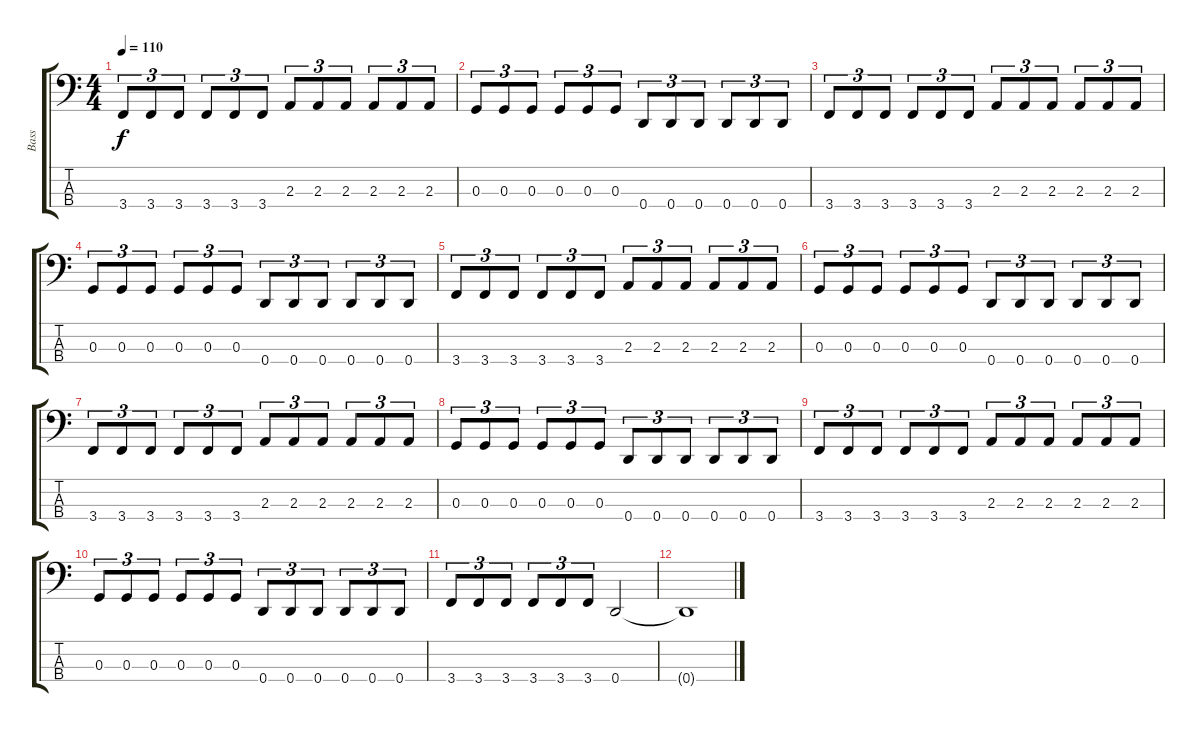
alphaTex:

\track ("Bass" "Bass") {instrument electricbassfinger}
\staff {score tabs}
\tuning (F2 C2 G1 D1) {hide}
\ts (4 4)
\tempo 110
\clef f4
\ks c
3.4.8{tu (3 2) dy f} 3.4.8{tu (3 2)} 3.4.8{tu (3 2)} 3.4.8{tu (3 2)} 3.4.8{tu (3 2)} 3.4.8{tu (3 2)} 2.3.8{tu (3 2)} 2.3.8{tu (3 2)} 2.3.8{tu (3 2)} 2.3.8{tu (3 2)} 2.3.8{tu (3 2)} 2.3.8{tu (3 2)} |
0.3.8{tu (3 2)} 0.3.8{tu (3 2)} 0.3.8{tu (3 2)} 0.3.8{tu (3 2)} 0.3.8{tu (3 2)} 0.3.8{tu (3 2)} 0.4.8{tu (3 2)} 0.4.8{tu (3 2)} 0.4.8{tu (3 2)} 0.4.8{tu (3 2)} 0.4.8{tu (3 2)} 0.4.8{tu (3 2)} |
3.4.8{tu (3 2)} 3.4.8{tu (3 2)} 3.4.8{tu (3 2)} 3.4.8{tu (3 2)} 3.4.8{tu (3 2)} 3.4.8{tu (3 2)} 2.3.8{tu (3 2)} 2.3.8{tu (3 2)} 2.3.8{tu (3 2)} 2.3.8{tu (3 2)} 2.3.8{tu (3 2)} 2.3.8{tu (3 2)} |
0.3.8{tu (3 2)} 0.3.8{tu (3 2)} 0.3.8{tu (3 2)} 0.3.8{tu (3 2)} 0.3.8{tu (3 2)} 0.3.8{tu (3 2)} 0.4.8{tu (3 2)} 0.4.8{tu (3 2)} 0.4.8{tu (3 2)} 0.4.8{tu (3 2)} 0.4.8{tu (3 2)} 0.4.8{tu (3 2)} |
3.4.8{tu (3 2)} 3.4.8{tu (3 2)} 3.4.8{tu (3 2)} 3.4.8{tu (3 2)} 3.4.8{tu (3 2)} 3.4.8{tu (3 2)} 2.3.8{tu (3 2)} 2.3.8{tu (3 2)} 2.3.8{tu (3 2)} 2.3.8{tu (3 2)} 2.3.8{tu (3 2)} 2.3.8{tu (3 2)} |
0.3.8{tu (3 2)} 0.3.8{tu (3 2)} 0.3.8{tu (3 2)} 0.3.8{tu (3 2)} 0.3.8{tu (3 2)} 0.3.8{tu (3 2)} 0.4.8{tu (3 2)} 0.4.8{tu (3 2)} 0.4.8{tu (3 2)} 0.4.8{tu (3 2)} 0.4.8{tu (3 2)} 0.4.8{tu (3 2)} |
3.4.8{tu (3 2)} 3.4.8{tu (3 2)} 3.4.8{tu (3 2)} 3.4.8{tu (3 2)} 3.4.8{tu (3 2)} 3.4.8{tu (3 2)} 2.3.8{tu (3 2)} 2.3.8{tu (3 2)} 2.3.8{tu (3 2)} 2.3.8{tu (3 2)} 2.3.8{tu (3 2)} 2.3.8{tu (3 2)} |
0.3.8{tu (3 2)} 0.3.8{tu (3 2)} 0.3.8{tu (3 2)} 0.3.8{tu (3 2)} 0.3.8{tu (3 2)} 0.3.8{tu (3 2)} 0.4.8{tu (3 2)} 0.4.8{tu (3 2)} 0.4.8{tu (3 2)} 0.4.8{tu (3 2)} 0.4.8{tu (3 2)} 0.4.8{tu (3 2)} |
3.4.8{tu (3 2)} 3.4.8{tu (3 2)} 3.4.8{tu (3 2)} 3.4.8{tu (3 2)} 3.4.8{tu (3 2)} 3.4.8{tu (3 2)} 2.3.8{tu (3 2)} 2.3.8{tu (3 2)} 2.3.8{tu (3 2)} 2.3.8{tu (3 2)} 2.3.8{tu (3 2)} 2.3.8{tu (3 2)} |
0.3.8{tu (3 2)} 0.3.8{tu (3 2)} 0.3.8{tu (3 2)} 0.3.8{tu (3 2)} 0.3.8{tu (3 2)} 0.3.8{tu (3 2)} 0.4.8{tu (3 2)} 0.4.8{tu (3 2)} 0.4.8{tu (3 2)} 0.4.8{tu (3 2)} 0.4.8{tu (3 2)} 0.4.8{tu (3 2)} |
3.4.8{tu (3 2)} 3.4.8{tu (3 2)} 3.4.8{tu (3 2)} 3.4.8{tu (3 2)} 3.4.8{tu (3 2)} 3.4.8{tu (3 2)} 0.4.2 |
0.4{t}.1
